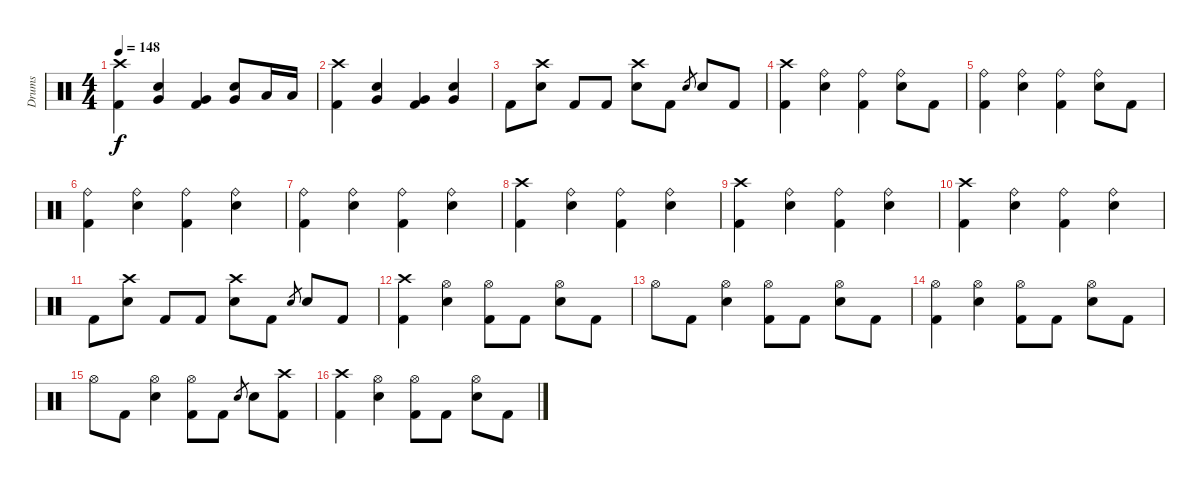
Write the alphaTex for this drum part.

\track ("Drums" "Drums") {instrument percussion}
\staff {score}
\articulation defaults
\ts (4 4)
\tempo 148
\clef neutral
\ks c
("Crash high (hit)" "Kick (hit) 2").4{dy f} ("Very Low Tom (hit)" "Snare (hit) 2").4 ("Very Low Tom (hit)" "Kick (hit) 2").4 ("Very Low Tom (hit)" "Snare (hit) 2").8 "Low Tom (hit)".16 "Low Tom (hit)".16 |
("Crash high (hit)" "Kick (hit) 2").4 ("Very Low Tom (hit)" "Snare (hit) 2").4 ("Very Low Tom (hit)" "Kick (hit) 2").4 ("Very Low Tom (hit)" "Snare (hit) 2").4 |
"Kick (hit) 2".8 ("Crash high (hit)" "Snare (hit) 2").8 "Kick (hit) 2".8 "Kick (hit) 2".8 ("Crash high (hit)" "Snare (hit) 2").8 "Kick (hit) 2".8 "Snare (hit) 2".8{gr} "Snare (hit) 2".8 "Kick (hit) 2".8 |
("Crash high (hit)" "Kick (hit) 2").4 ("Ride (bell)" "Snare (hit) 2").4 ("Ride (bell)" "Kick (hit) 2").4 ("Ride (bell)" "Snare (hit) 2").8 "Kick (hit) 2".8 |
("Ride (bell)" "Kick (hit) 2").4 ("Ride (bell)" "Snare (hit) 2").4 ("Ride (bell)" "Kick (hit) 2").4 ("Ride (bell)" "Snare (hit) 2").8 "Kick (hit) 2".8 |
("Ride (bell)" "Kick (hit) 2").4 ("Ride (bell)" "Snare (hit) 2").4 ("Ride (bell)" "Kick (hit) 2").4 ("Ride (bell)" "Snare (hit) 2").4 |
("Ride (bell)" "Kick (hit) 2").4 ("Ride (bell)" "Snare (hit) 2").4 ("Ride (bell)" "Kick (hit) 2").4 ("Ride (bell)" "Snare (hit) 2").4 |
("Crash high (hit)" "Kick (hit) 2").4 ("Ride (bell)" "Snare (hit) 2").4 ("Ride (bell)" "Kick (hit) 2").4 ("Ride (bell)" "Snare (hit) 2").4 |
("Crash high (hit)" "Kick (hit) 2").4 ("Ride (bell)" "Snare (hit) 2").4 ("Ride (bell)" "Kick (hit) 2").4 ("Ride (bell)" "Snare (hit) 2").4 |
("Crash high (hit)" "Kick (hit) 2").4 ("Ride (bell)" "Snare (hit) 2").4 ("Ride (bell)" "Kick (hit) 2").4 ("Ride (bell)" "Snare (hit) 2").4 |
"Kick (hit) 2".8 ("Crash high (hit)" "Snare (hit) 2").8 "Kick (hit) 2".8 "Kick (hit) 2".8 ("Crash high (hit)" "Snare (hit) 2").8 "Kick (hit) 2".8 "Snare (hit) 2".8{gr} "Snare (hit) 2".8 "Kick (hit) 2".8 |
("Crash high (hit)" "Kick (hit) 2").4 ("Hi-Hat (open)" "Snare (hit) 2").4 ("Hi-Hat (open)" "Kick (hit) 2").8 "Kick (hit) 2".8 ("Hi-Hat (open)" "Snare (hit) 2").8 "Kick (hit) 2".8 |
"Hi-Hat (open)".8 "Kick (hit) 2".8 ("Hi-Hat (open)" "Snare (hit) 2").4 ("Hi-Hat (open)" "Kick (hit) 2").8 "Kick (hit) 2".8 ("Hi-Hat (open)" "Snare (hit) 2").8 "Kick (hit) 2".8 |
("Hi-Hat (open)" "Kick (hit) 2").4 ("Hi-Hat (open)" "Snare (hit) 2").4 ("Hi-Hat (open)" "Kick (hit) 2").8 "Kick (hit) 2".8 ("Hi-Hat (open)" "Snare (hit) 2").8 "Kick (hit) 2".8 |
"Hi-Hat (open)".8 "Kick (hit) 2".8 ("Hi-Hat (open)" "Snare (hit) 2").4 ("Hi-Hat (open)" "Kick (hit) 2").8 "Kick (hit) 2".8 "Snare (hit) 2".8{gr} "Snare (hit) 2".8 ("Crash high (hit)" "Kick (hit) 2").8 |
("Crash high (hit)" "Kick (hit) 2").4 ("Hi-Hat (open)" "Snare (hit) 2").4 ("Hi-Hat (open)" "Kick (hit) 2").8 "Kick (hit) 2".8 ("Hi-Hat (open)" "Snare (hit) 2").8 "Kick (hit) 2".8
